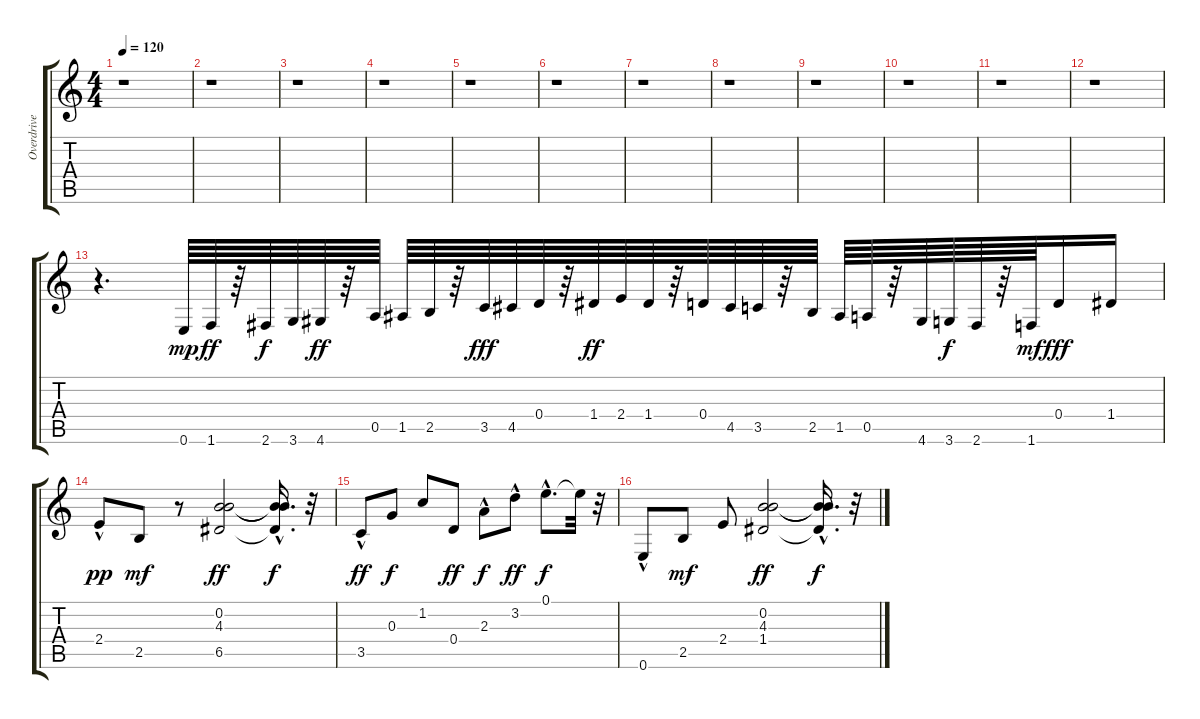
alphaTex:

\track ("Overdrive" "Overdrive") {instrument overdrivenguitar}
\staff {score tabs}
\tuning (E4 B3 G3 D3 A2 E2) {hide}
\ts (4 4)
\tempo 120
\clef g2
\ks c
r.1{dy f} |
r.1 |
r.1 |
r.1 |
r.1 |
r.1 |
r.1 |
r.1 |
r.1 |
r.1 |
r.1 |
r.1 |
r.4{d} 0.6.64{dy mp} 1.6.64{dy ff} r.64 2.6.64{dy f} 3.6.64 4.6.64{dy ff} r.64 0.5.64 1.5.64 2.5.64 r.64 3.5.64{dy fff} 4.5.64 0.4.64 r.64 1.4.64{dy ff} 2.4.64 1.4.64 r.64 0.4.64 4.5.64 3.5.64 r.64 2.5.64 1.5.64 0.5.64 r.64 4.6.64 3.6.64{dy f} 2.6.64 r.64 1.6.64{dy mf} 0.4.16{dy fff} 1.4.16 |
2.4{hac}.8{dy pp} 2.5.8{dy mf} r.8 (0.2 4.3 6.5).2{dy ff} (0.2{hac t} 4.3{hac t} 6.5{hac t}).16{d dy f} r.32 |
3.5{hac}.8{dy ff} 0.3.8{dy f} 1.2.8 0.4.8{dy ff} 2.3{hac}.8{dy f} 3.2{hac}.8{dy ff} 0.1{hac}.8{d dy f} 0.1{t}.32 r.32 |
0.6{hac}.8 2.5.8{dy mf} 2.4.8 (0.2 4.3 1.4).2{dy ff} (0.2{hac t} 4.3{hac t} 1.4{hac t}).16{d dy f} r.32
